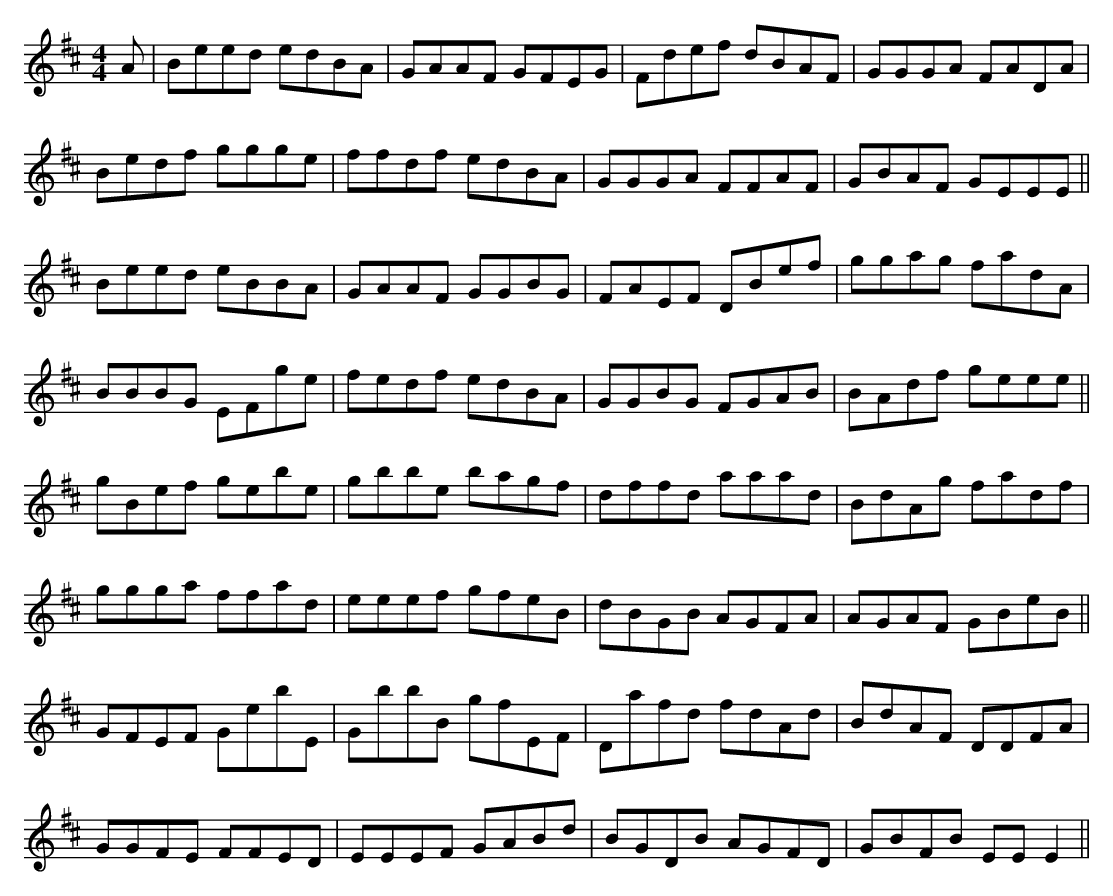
X:1
M:4/4
K:Edor
A|Beed edBA|GAAF GFEG|Fdef dBAF|GGGA FADA|
Bedf ggge|ffdf edBA|GGGA FFAF|GBAF GEEE||
Beed eBBA|GAAF GGBG|FAEF DBef|ggag fadA|
BBBG EFge|fedf edBA|GGBG FGAB|BAdf geee||
gBef gebe|gbbe bagf|dffd aaad|BdAg fadf|
ggga ffad|eeef gfeB|dBGB AGFA|AGAF GBeB||
GFEF GebE|GbbB gfEF|Dafd fdAd|BdAF DDFA|
GGFE FFED|EEEF GABd|BGDB AGFD|GBFB EEE2||
